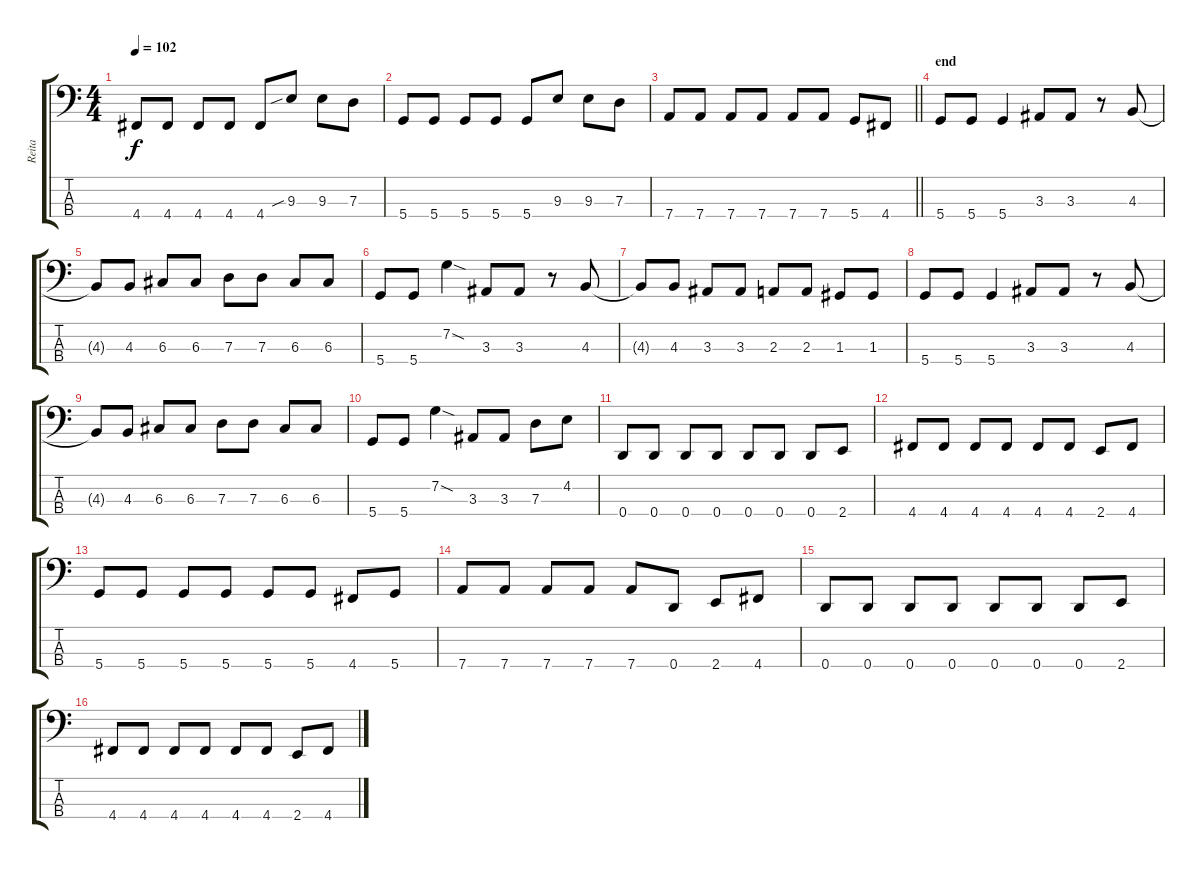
\track ("Reita" "Reita") {solo instrument electricbassfinger}
\staff {score tabs}
\tuning (F2 C2 G1 D1) {hide}
\ts (4 4)
\tempo 102
\clef f4
\ks c
4.4.8{dy f} 4.4.8 4.4.8 4.4.8 4.4.8 9.3{sib}.8 9.3.8 7.3.8 |
5.4.8 5.4.8 5.4.8 5.4.8 5.4.8 9.3.8 9.3.8 7.3.8 |
\barLineRight lightlight
7.4.8 7.4.8 7.4.8 7.4.8 7.4.8 7.4.8 5.4.8 4.4.8 |
\section ("" "end")
5.4.8 5.4.8 5.4.4 3.3.8 3.3.8 r.8 4.3.8 |
4.3{t}.8 4.3.8 6.3.8 6.3.8 7.3.8 7.3.8 6.3.8 6.3.8 |
5.4.8 5.4.8 7.2{sod}.4 3.3.8 3.3.8 r.8 4.3.8 |
4.3{t}.8 4.3.8 3.3.8 3.3.8 2.3.8 2.3.8 1.3.8 1.3.8 |
5.4.8 5.4.8 5.4.4 3.3.8 3.3.8 r.8 4.3.8 |
4.3{t}.8 4.3.8 6.3.8 6.3.8 7.3.8 7.3.8 6.3.8 6.3.8 |
5.4.8 5.4.8 7.2{sod}.4 3.3.8 3.3.8 7.3.8 4.2.8 |
0.4.8 0.4.8 0.4.8 0.4.8 0.4.8 0.4.8 0.4.8 2.4.8 |
4.4.8 4.4.8 4.4.8 4.4.8 4.4.8 4.4.8 2.4.8 4.4.8 |
5.4.8 5.4.8 5.4.8 5.4.8 5.4.8 5.4.8 4.4.8 5.4.8 |
7.4.8 7.4.8 7.4.8 7.4.8 7.4.8 0.4.8 2.4.8 4.4.8 |
0.4.8 0.4.8 0.4.8 0.4.8 0.4.8 0.4.8 0.4.8 2.4.8 |
4.4.8 4.4.8 4.4.8 4.4.8 4.4.8 4.4.8 2.4.8 4.4.8
